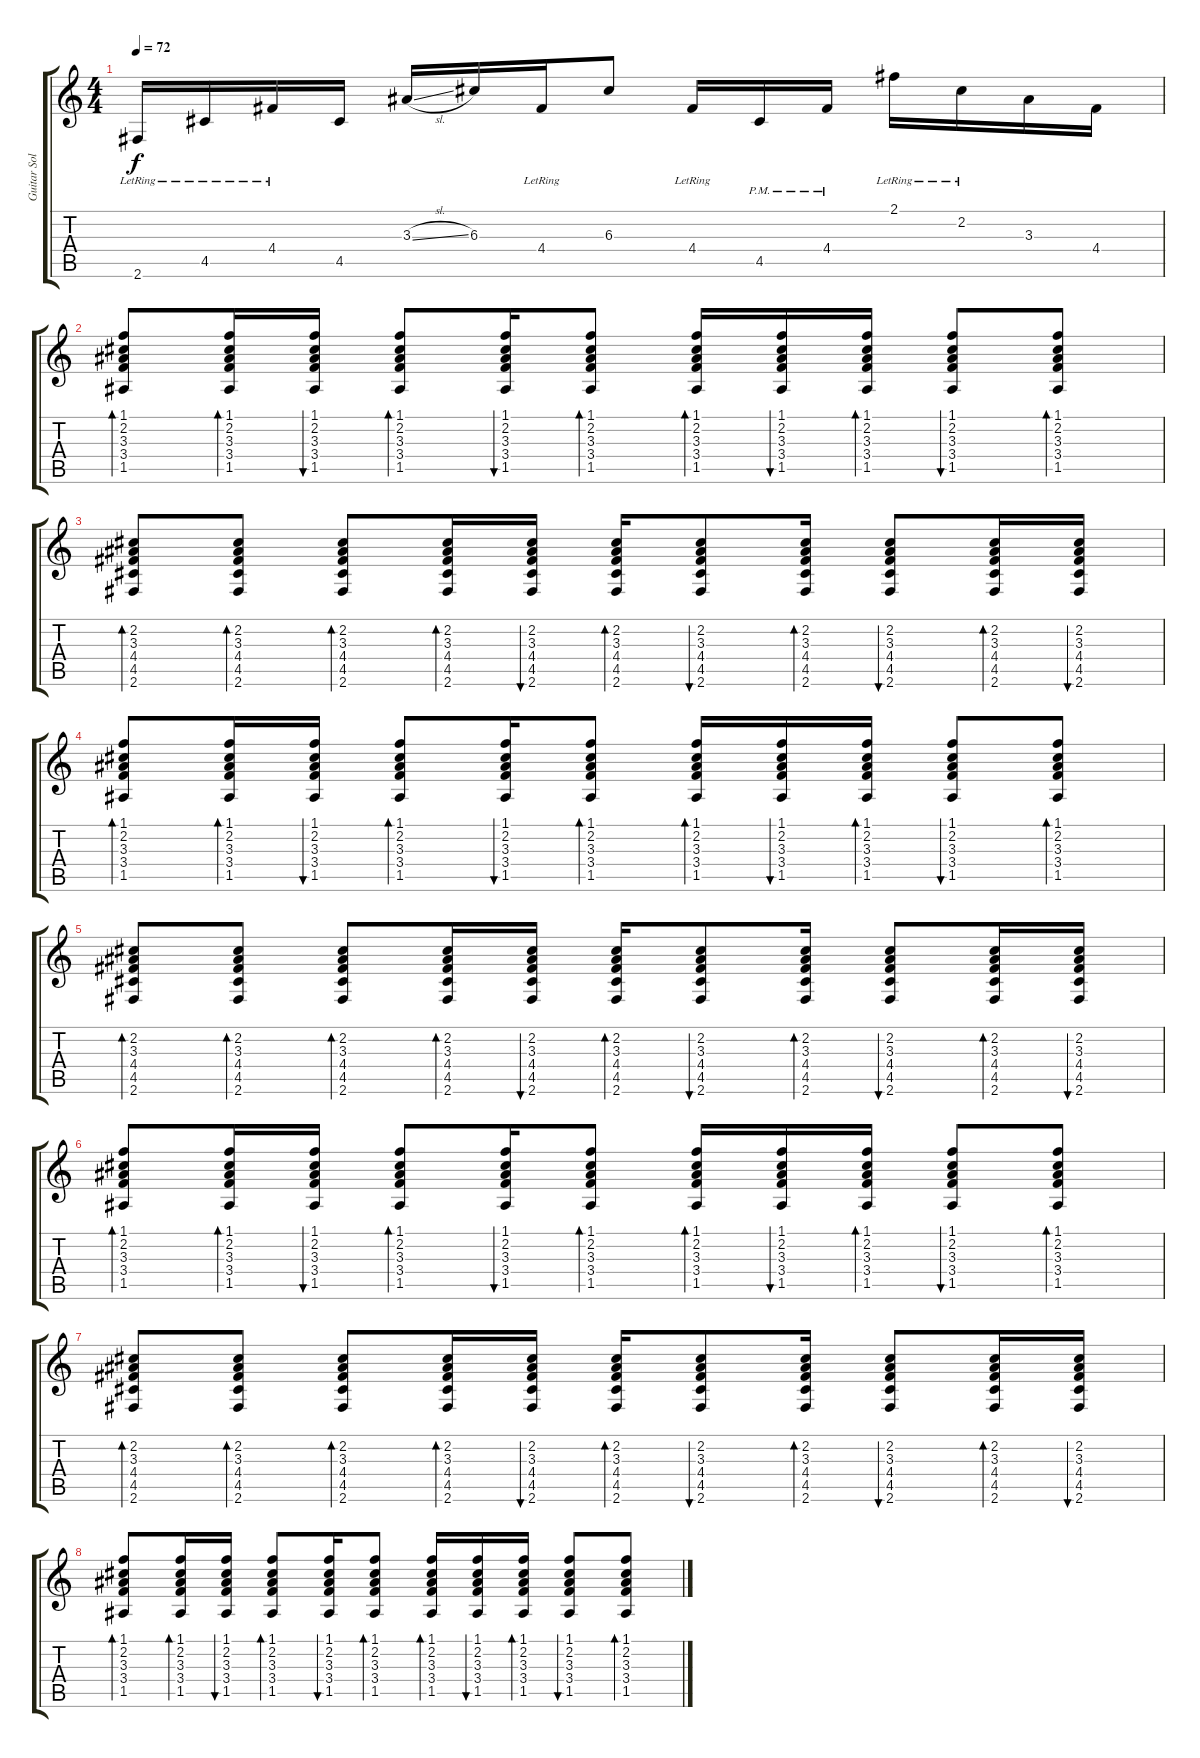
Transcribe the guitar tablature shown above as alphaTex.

\track ("Guitar Solo" "Guitar Sol") {instrument distortionguitar}
\staff {score tabs}
\tuning (E4 B3 G3 D3 A2 E2) {hide}
\ts (4 4)
\tempo 72
\clef g2
\ks c
2.6{lr}.16{dy f} 4.5{lr}.16 4.4{lr}.16 4.5.16 3.3{sl}.16 6.3.16 4.4{lr}.16 6.3.8 4.4{lr}.16 4.5{pm}.16 4.4{pm}.16 2.1{lr}.16 2.2{lr}.16 3.3.16 4.4.16 |
(1.1 2.2 3.3 3.4 1.5).8{bd 30 volume 14} (1.1 2.2 3.3 3.4 1.5).16{bd 30} (1.1 2.2 3.3 3.4 1.5).16{bu 30} (1.1 2.2 3.3 3.4 1.5).8{bd 30} (1.1 2.2 3.3 3.4 1.5).16{bu 30} (1.1 2.2 3.3 3.4 1.5).8{bd 30} (1.1 2.2 3.3 3.4 1.5).16{bd 30} (1.1 2.2 3.3 3.4 1.5).16{bu 30} (1.1 2.2 3.3 3.4 1.5).16{bd 30} (1.1 2.2 3.3 3.4 1.5).8{bu 30} (1.1 2.2 3.3 3.4 1.5).8{bd 30} |
(2.2 3.3 4.4 4.5 2.6).8{bd 30} (2.2 3.3 4.4 4.5 2.6).8{bd 30} (2.2 3.3 4.4 4.5 2.6).8{bd 30} (2.2 3.3 4.4 4.5 2.6).16{bd 30} (2.2 3.3 4.4 4.5 2.6).16{bu 30} (2.2 3.3 4.4 4.5 2.6).16{bd 30} (2.2 3.3 4.4 4.5 2.6).8{bu 30} (2.2 3.3 4.4 4.5 2.6).16{bd 30} (2.2 3.3 4.4 4.5 2.6).8{bu 30} (2.2 3.3 4.4 4.5 2.6).16{bd 30} (2.2 3.3 4.4 4.5 2.6).16{bu 30} |
(1.1 2.2 3.3 3.4 1.5).8{bd 30} (1.1 2.2 3.3 3.4 1.5).16{bd 30} (1.1 2.2 3.3 3.4 1.5).16{bu 30} (1.1 2.2 3.3 3.4 1.5).8{bd 30} (1.1 2.2 3.3 3.4 1.5).16{bu 30} (1.1 2.2 3.3 3.4 1.5).8{bd 30} (1.1 2.2 3.3 3.4 1.5).16{bd 30} (1.1 2.2 3.3 3.4 1.5).16{bu 30} (1.1 2.2 3.3 3.4 1.5).16{bd 30} (1.1 2.2 3.3 3.4 1.5).8{bu 30} (1.1 2.2 3.3 3.4 1.5).8{bd 30} |
(2.2 3.3 4.4 4.5 2.6).8{bd 30} (2.2 3.3 4.4 4.5 2.6).8{bd 30} (2.2 3.3 4.4 4.5 2.6).8{bd 30} (2.2 3.3 4.4 4.5 2.6).16{bd 30} (2.2 3.3 4.4 4.5 2.6).16{bu 30} (2.2 3.3 4.4 4.5 2.6).16{bd 30} (2.2 3.3 4.4 4.5 2.6).8{bu 30} (2.2 3.3 4.4 4.5 2.6).16{bd 30} (2.2 3.3 4.4 4.5 2.6).8{bu 30} (2.2 3.3 4.4 4.5 2.6).16{bd 30} (2.2 3.3 4.4 4.5 2.6).16{bu 30} |
(1.1 2.2 3.3 3.4 1.5).8{bd 30} (1.1 2.2 3.3 3.4 1.5).16{bd 30} (1.1 2.2 3.3 3.4 1.5).16{bu 30} (1.1 2.2 3.3 3.4 1.5).8{bd 30} (1.1 2.2 3.3 3.4 1.5).16{bu 30} (1.1 2.2 3.3 3.4 1.5).8{bd 30} (1.1 2.2 3.3 3.4 1.5).16{bd 30} (1.1 2.2 3.3 3.4 1.5).16{bu 30} (1.1 2.2 3.3 3.4 1.5).16{bd 30} (1.1 2.2 3.3 3.4 1.5).8{bu 30} (1.1 2.2 3.3 3.4 1.5).8{bd 30} |
(2.2 3.3 4.4 4.5 2.6).8{bd 30} (2.2 3.3 4.4 4.5 2.6).8{bd 30} (2.2 3.3 4.4 4.5 2.6).8{bd 30} (2.2 3.3 4.4 4.5 2.6).16{bd 30} (2.2 3.3 4.4 4.5 2.6).16{bu 30} (2.2 3.3 4.4 4.5 2.6).16{bd 30} (2.2 3.3 4.4 4.5 2.6).8{bu 30} (2.2 3.3 4.4 4.5 2.6).16{bd 30} (2.2 3.3 4.4 4.5 2.6).8{bu 30} (2.2 3.3 4.4 4.5 2.6).16{bd 30} (2.2 3.3 4.4 4.5 2.6).16{bu 30} |
(1.1 2.2 3.3 3.4 1.5).8{bd 30} (1.1 2.2 3.3 3.4 1.5).16{bd 30} (1.1 2.2 3.3 3.4 1.5).16{bu 30} (1.1 2.2 3.3 3.4 1.5).8{bd 30} (1.1 2.2 3.3 3.4 1.5).16{bu 30} (1.1 2.2 3.3 3.4 1.5).8{bd 30} (1.1 2.2 3.3 3.4 1.5).16{bd 30} (1.1 2.2 3.3 3.4 1.5).16{bu 30} (1.1 2.2 3.3 3.4 1.5).16{bd 30} (1.1 2.2 3.3 3.4 1.5).8{bu 30} (1.1 2.2 3.3 3.4 1.5).8{bd 30}
